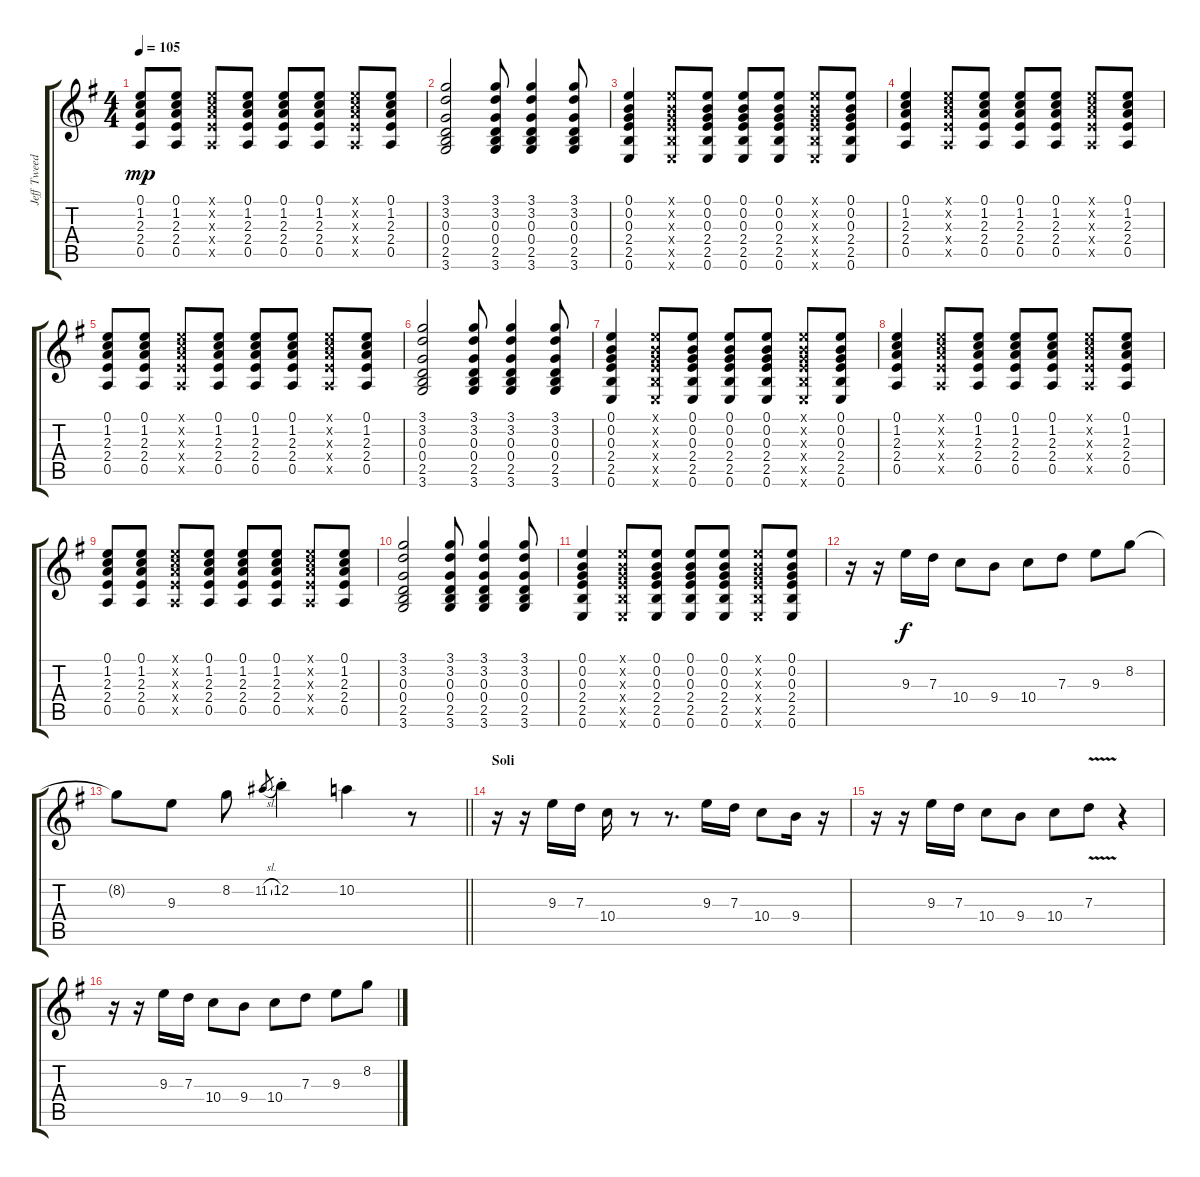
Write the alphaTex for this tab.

\track ("Jeff Tweedy" "Jeff Tweed") {mute instrument acousticguitarnylon}
\staff {score tabs}
\tuning (E4 B3 G3 D3 A2 E2) {hide}
\ts (4 4)
\tempo 105
\clef g2
\ks g
(0.1 1.2 2.3 2.4 0.5).8{dy mp} (0.1 1.2 2.3 2.4 0.5).8 (0.1{x} 1.2{x} 2.3{x} 2.4{x} 0.5{x}).8 (0.1 1.2 2.3 2.4 0.5).8 (0.1 1.2 2.3 2.4 0.5).8 (0.1 1.2 2.3 2.4 0.5).8 (0.1{x} 1.2{x} 2.3{x} 2.4{x} 0.5{x}).8 (0.1 1.2 2.3 2.4 0.5).8 |
(3.1 3.2 0.3 0.4 2.5 3.6).2 (3.1 3.2 0.3 0.4 2.5 3.6).8 (3.1 3.2 0.3 0.4 2.5 3.6).4 (3.1 3.2 0.3 0.4 2.5 3.6).8 |
(0.1 0.2 0.3 2.4 2.5 0.6).4 (0.1{x} 0.2{x} 0.3{x} 2.4{x} 2.5{x} 0.6{x}).8 (0.1 0.2 0.3 2.4 2.5 0.6).8 (0.1 0.2 0.3 2.4 2.5 0.6).8 (0.1 0.2 0.3 2.4 2.5 0.6).8 (0.1{x} 0.2{x} 0.3{x} 2.4{x} 2.5{x} 0.6{x}).8 (0.1 0.2 0.3 2.4 2.5 0.6).8 |
(0.1 1.2 2.3 2.4 0.5).4 (0.1{x} 1.2{x} 2.3{x} 2.4{x} 0.5{x}).8 (0.1 1.2 2.3 2.4 0.5).8 (0.1 1.2 2.3 2.4 0.5).8 (0.1 1.2 2.3 2.4 0.5).8 (0.1{x} 1.2{x} 2.3{x} 2.4{x} 0.5{x}).8 (0.1 1.2 2.3 2.4 0.5).8 |
(0.1 1.2 2.3 2.4 0.5).8 (0.1 1.2 2.3 2.4 0.5).8 (0.1{x} 1.2{x} 2.3{x} 2.4{x} 0.5{x}).8 (0.1 1.2 2.3 2.4 0.5).8 (0.1 1.2 2.3 2.4 0.5).8 (0.1 1.2 2.3 2.4 0.5).8 (0.1{x} 1.2{x} 2.3{x} 2.4{x} 0.5{x}).8 (0.1 1.2 2.3 2.4 0.5).8 |
(3.1 3.2 0.3 0.4 2.5 3.6).2 (3.1 3.2 0.3 0.4 2.5 3.6).8 (3.1 3.2 0.3 0.4 2.5 3.6).4 (3.1 3.2 0.3 0.4 2.5 3.6).8 |
(0.1 0.2 0.3 2.4 2.5 0.6).4 (0.1{x} 0.2{x} 0.3{x} 2.4{x} 2.5{x} 0.6{x}).8 (0.1 0.2 0.3 2.4 2.5 0.6).8 (0.1 0.2 0.3 2.4 2.5 0.6).8 (0.1 0.2 0.3 2.4 2.5 0.6).8 (0.1{x} 0.2{x} 0.3{x} 2.4{x} 2.5{x} 0.6{x}).8 (0.1 0.2 0.3 2.4 2.5 0.6).8 |
(0.1 1.2 2.3 2.4 0.5).4 (0.1{x} 1.2{x} 2.3{x} 2.4{x} 0.5{x}).8 (0.1 1.2 2.3 2.4 0.5).8 (0.1 1.2 2.3 2.4 0.5).8 (0.1 1.2 2.3 2.4 0.5).8 (0.1{x} 1.2{x} 2.3{x} 2.4{x} 0.5{x}).8 (0.1 1.2 2.3 2.4 0.5).8 |
(0.1 1.2 2.3 2.4 0.5).8 (0.1 1.2 2.3 2.4 0.5).8 (0.1{x} 1.2{x} 2.3{x} 2.4{x} 0.5{x}).8 (0.1 1.2 2.3 2.4 0.5).8 (0.1 1.2 2.3 2.4 0.5).8 (0.1 1.2 2.3 2.4 0.5).8 (0.1{x} 1.2{x} 2.3{x} 2.4{x} 0.5{x}).8 (0.1 1.2 2.3 2.4 0.5).8 |
(3.1 3.2 0.3 0.4 2.5 3.6).2 (3.1 3.2 0.3 0.4 2.5 3.6).8 (3.1 3.2 0.3 0.4 2.5 3.6).4 (3.1 3.2 0.3 0.4 2.5 3.6).8 |
(0.1 0.2 0.3 2.4 2.5 0.6).4 (0.1{x} 0.2{x} 0.3{x} 2.4{x} 2.5{x} 0.6{x}).8 (0.1 0.2 0.3 2.4 2.5 0.6).8 (0.1 0.2 0.3 2.4 2.5 0.6).8 (0.1 0.2 0.3 2.4 2.5 0.6).8 (0.1{x} 0.2{x} 0.3{x} 2.4{x} 2.5{x} 0.6{x}).8 (0.1 0.2 0.3 2.4 2.5 0.6).8 |
r.16{instrument electricguitarjazz} r.16 9.3.16{dy f} 7.3.16 10.4.8 9.4.8 10.4.8 7.3.8 9.3.8 8.2.8 |
\barLineRight lightlight
8.2{t}.8 9.3.8 8.2.8 11.2{sl}.8{gr} 12.2{st}.4 10.2.4 r.8 |
\section ("" "Soli")
r.16 r.16 9.3.16 7.3.16 10.4.16 r.8 r.8{d} 9.3.16 7.3.16 10.4.8 9.4.16 r.16 |
r.16 r.16 9.3.16 7.3.16 10.4.8 9.4.8 10.4.8 7.3{v}.8 r.4 |
r.16 r.16 9.3.16 7.3.16 10.4.8 9.4.8 10.4.8 7.3.8 9.3.8 8.2.8
